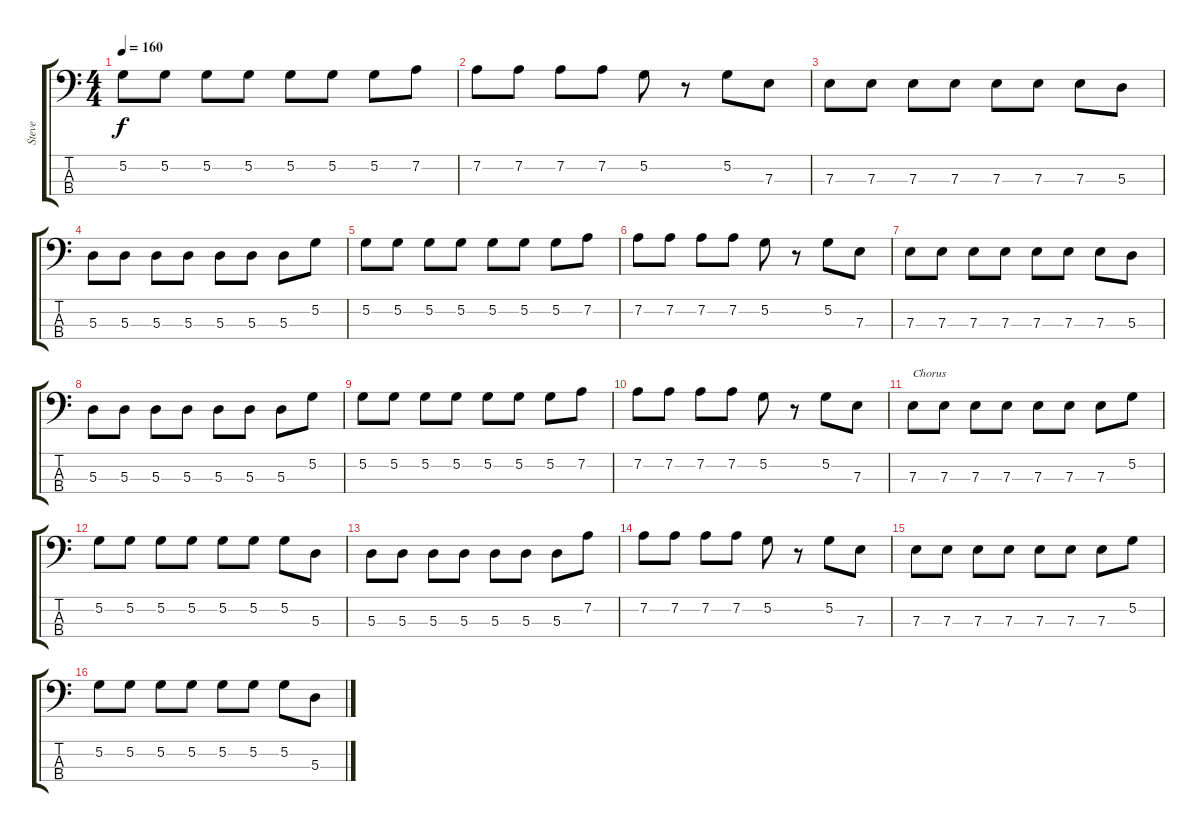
\track ("Steve" "Steve") {instrument electricbassfinger}
\staff {score tabs}
\tuning (G2 D2 A1 E1) {hide}
\ts (4 4)
\tempo 160
\clef f4
\ks c
5.2.8{dy f} 5.2.8 5.2.8 5.2.8 5.2.8 5.2.8 5.2.8 7.2.8 |
7.2.8 7.2.8 7.2.8 7.2.8 5.2.8 r.8 5.2.8 7.3.8 |
7.3.8 7.3.8 7.3.8 7.3.8 7.3.8 7.3.8 7.3.8 5.3.8 |
5.3.8 5.3.8 5.3.8 5.3.8 5.3.8 5.3.8 5.3.8 5.2.8 |
5.2.8 5.2.8 5.2.8 5.2.8 5.2.8 5.2.8 5.2.8 7.2.8 |
7.2.8 7.2.8 7.2.8 7.2.8 5.2.8 r.8 5.2.8 7.3.8 |
7.3.8 7.3.8 7.3.8 7.3.8 7.3.8 7.3.8 7.3.8 5.3.8 |
5.3.8 5.3.8 5.3.8 5.3.8 5.3.8 5.3.8 5.3.8 5.2.8 |
5.2.8 5.2.8 5.2.8 5.2.8 5.2.8 5.2.8 5.2.8 7.2.8 |
7.2.8 7.2.8 7.2.8 7.2.8 5.2.8 r.8 5.2.8 7.3.8 |
7.3.8{txt "Chorus"} 7.3.8 7.3.8 7.3.8 7.3.8 7.3.8 7.3.8 5.2.8 |
5.2.8 5.2.8 5.2.8 5.2.8 5.2.8 5.2.8 5.2.8 5.3.8 |
5.3.8 5.3.8 5.3.8 5.3.8 5.3.8 5.3.8 5.3.8 7.2.8 |
7.2.8 7.2.8 7.2.8 7.2.8 5.2.8 r.8 5.2.8 7.3.8 |
7.3.8 7.3.8 7.3.8 7.3.8 7.3.8 7.3.8 7.3.8 5.2.8 |
5.2.8 5.2.8 5.2.8 5.2.8 5.2.8 5.2.8 5.2.8 5.3.8
